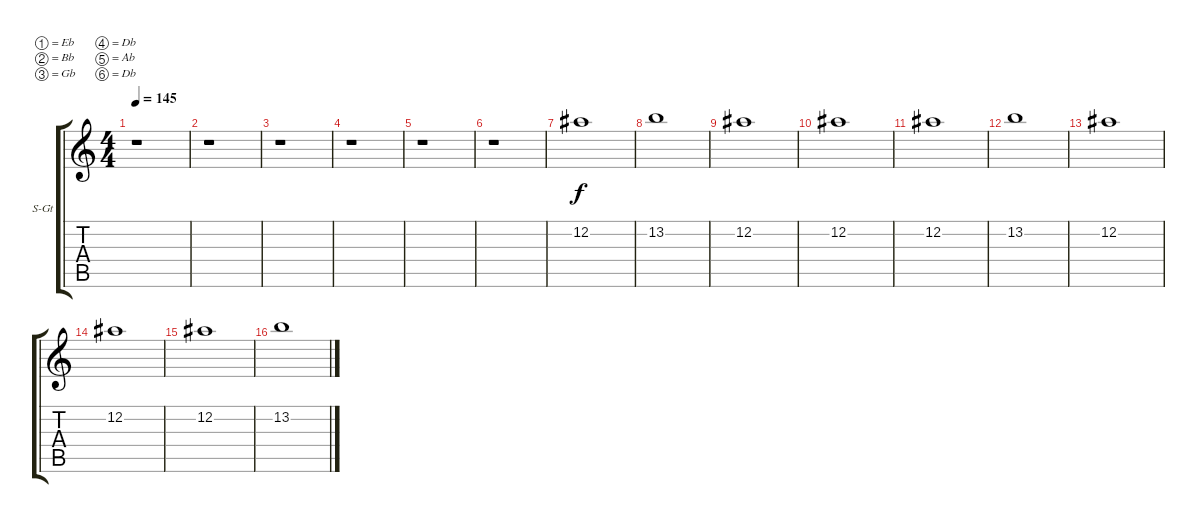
\bracketExtendMode groupsimilarinstruments
\firstSystemTrackNameOrientation horizontal
\otherSystemsTrackNameOrientation horizontal
\track ("Strings" "S-Gt") {instrument stringensemble1}
\staff {score tabs}
\tuning (Eb4 Bb3 Gb3 Db3 Ab2 Db2)
\displaytranspose 12
\ts (4 4)
\tempo 145
\clef g2
\ks c
r.1{dy f} |
r.1 |
r.1 |
r.1 |
r.1 |
r.1 |
12.2.1 |
13.2.1 |
12.2.1 |
12.2.1 |
12.2.1 |
13.2.1 |
12.2.1 |
12.2.1 |
12.2.1 |
13.2.1
